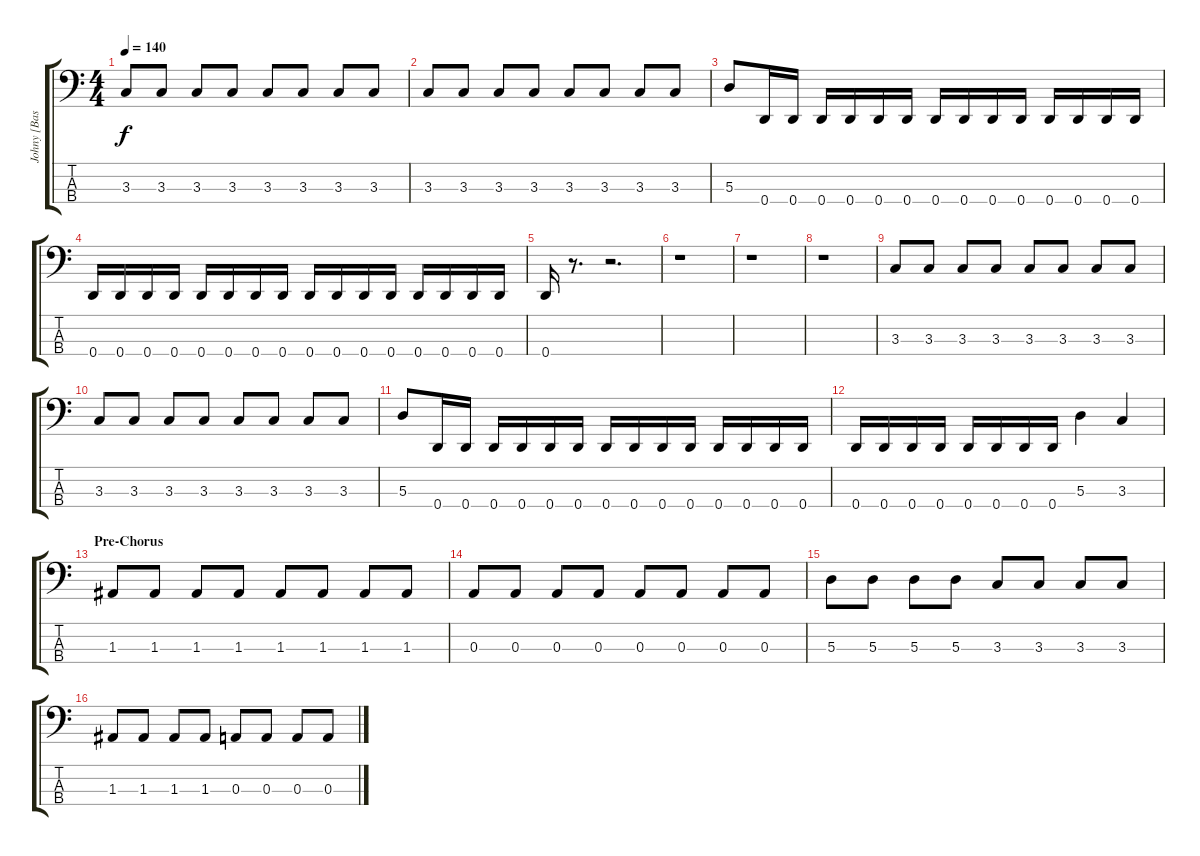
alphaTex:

\track ("Johny [Bass]" "Johny [Bas") {instrument electricbasspick}
\staff {score tabs}
\tuning (G2 D2 A1 D1) {hide}
\ts (4 4)
\tempo 140
\clef f4
\ks c
3.3.8{dy f} 3.3.8 3.3.8 3.3.8 3.3.8 3.3.8 3.3.8 3.3.8 |
3.3.8 3.3.8 3.3.8 3.3.8 3.3.8 3.3.8 3.3.8 3.3.8 |
5.3.8 0.4.16 0.4.16 0.4.16 0.4.16 0.4.16 0.4.16 0.4.16 0.4.16 0.4.16 0.4.16 0.4.16 0.4.16 0.4.16 0.4.16 |
0.4.16 0.4.16 0.4.16 0.4.16 0.4.16 0.4.16 0.4.16 0.4.16 0.4.16 0.4.16 0.4.16 0.4.16 0.4.16 0.4.16 0.4.16 0.4.16 |
0.4.16 r.8{d} r.2{d} |
r.1 |
r.1 |
r.1 |
3.3.8 3.3.8 3.3.8 3.3.8 3.3.8 3.3.8 3.3.8 3.3.8 |
3.3.8 3.3.8 3.3.8 3.3.8 3.3.8 3.3.8 3.3.8 3.3.8 |
5.3.8 0.4.16 0.4.16 0.4.16 0.4.16 0.4.16 0.4.16 0.4.16 0.4.16 0.4.16 0.4.16 0.4.16 0.4.16 0.4.16 0.4.16 |
0.4.16 0.4.16 0.4.16 0.4.16 0.4.16 0.4.16 0.4.16 0.4.16 5.3.4 3.3.4 |
\section ("" "Pre-Chorus")
1.3.8 1.3.8 1.3.8 1.3.8 1.3.8 1.3.8 1.3.8 1.3.8 |
0.3.8 0.3.8 0.3.8 0.3.8 0.3.8 0.3.8 0.3.8 0.3.8 |
5.3.8 5.3.8 5.3.8 5.3.8 3.3.8 3.3.8 3.3.8 3.3.8 |
1.3.8 1.3.8 1.3.8 1.3.8 0.3.8 0.3.8 0.3.8 0.3.8
